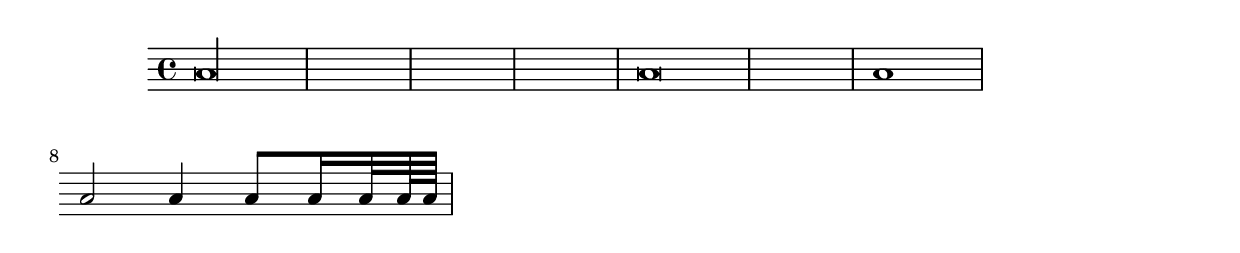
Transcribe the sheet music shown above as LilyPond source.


\header {

texidoc="Beams are place automatically; the last measure should have a single 
beam."

}

\version "2.1.26"



\paper  { raggedright = ##t } 

\score {
  \notes \relative c'' {
    a\longa a\breve  
    a1 a2 a4 a8 a16 a32 a64 a64 
  }
  \paper {
    \translator {
      \StaffContext
	\remove "Clef_engraver"
%%	\remove "Staff_symbol_engraver"
    }
  }
}

